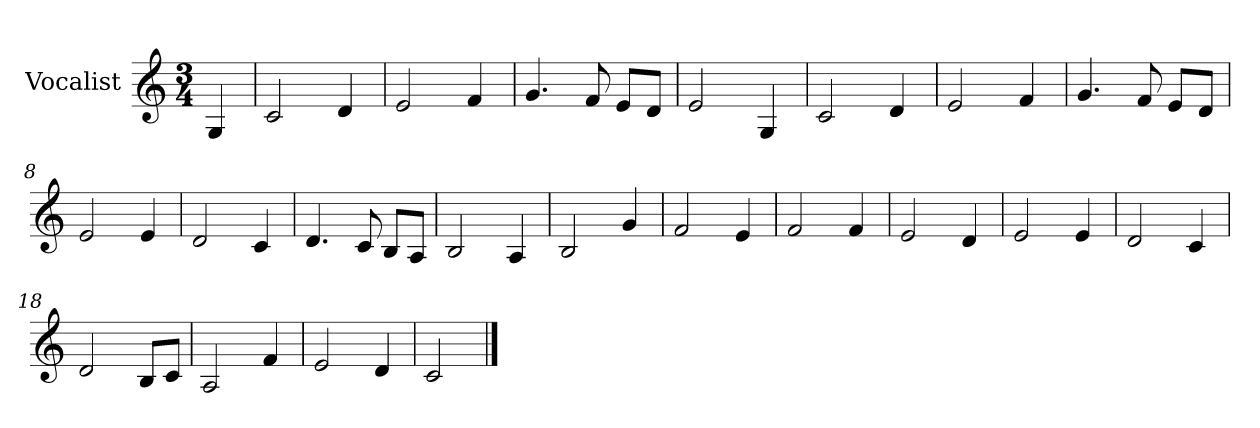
**kern
*part1
*staff1
*I"Vocalist
*k[]
*C:
*M3/4
=
4G
=1
2c
4d
=2
2e
4f
=3
4.g
8f
8eL
8dJ
=4
2e
4G
=5
2c
4d
=6
2e
4f
=7
4.g
8f
8eL
8dJ
=8
2e
4e
=9
2d
4c
=10
4.d
8c
8BL
8AJ
=11
2B
4A
=12
2B
4g
=13
2f
4e
=14
2f
4f
=15
2e
4d
=16
2e
4e
=17
2d
4c
=18
2d
8BL
8cJ
=19
2A
4f
=20
2e
4d
=21
2c
==
*-
